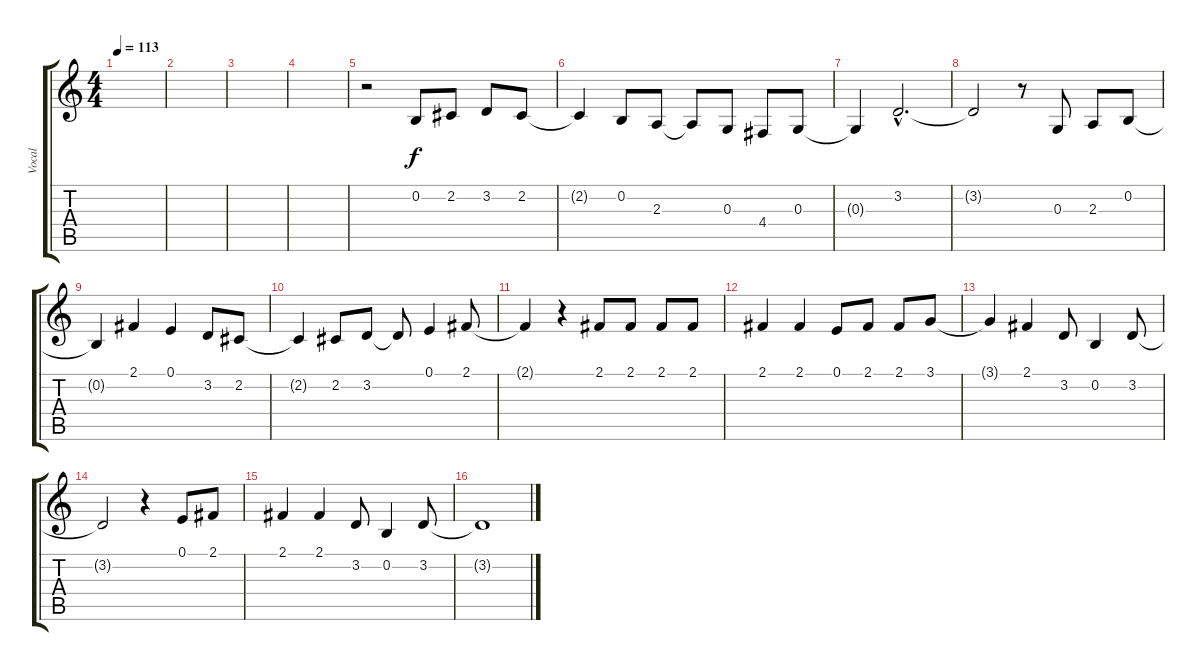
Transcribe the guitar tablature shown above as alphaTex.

\track ("Vocal" "Vocal") {instrument piccolo}
\staff {score tabs}
\tuning (E4 B3 G3 D3 A2 E2) {hide}
\ts (4 4)
\tempo 113
\clef g2
\ks c
|
|
|
|
r.2 0.2.8 2.2.8 3.2.8 2.2.8 |
2.2{t}.4 0.2.8 2.3.8 2.3{t}.8 0.3.8 4.4.8 0.3.8 |
0.3{t}.4 3.2{hac}.2{d} |
3.2{t}.2 r.8 0.3.8 2.3.8 0.2.8 |
0.2{t}.4 2.1.4 0.1.4 3.2.8 2.2.8 |
2.2{t}.4 2.2.8 3.2.8 3.2{t}.8 0.1.4 2.1.8 |
2.1{t}.4 r.4 2.1.8 2.1.8 2.1.8 2.1.8 |
2.1.4 2.1.4 0.1.8 2.1.8 2.1.8 3.1.8 |
3.1{t}.4 2.1.4 3.2.8 0.2.4 3.2.8 |
3.2{t}.2 r.4 0.1.8 2.1.8 |
2.1.4 2.1.4 3.2.8 0.2.4 3.2.8 |
3.2{t}.1
